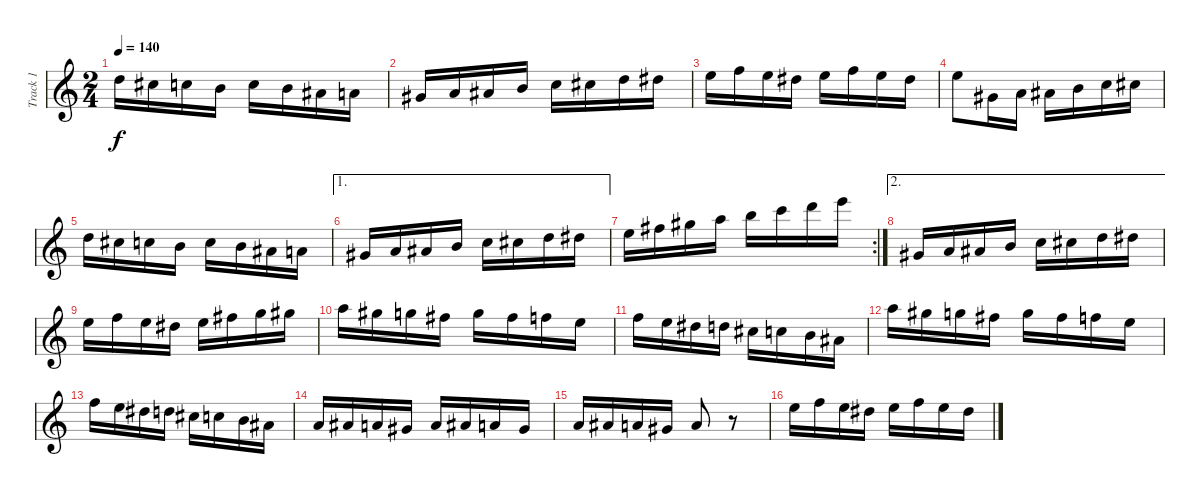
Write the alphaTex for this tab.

\track ("Track 1" "Track 1") {mute instrument banjo}
\staff {score}
\tuning (D4 B3 G3 D3 G4) {hide}
\displaytranspose 12
\ts (2 4)
\tempo 140
\clef g2
\ks c
12.4.16{dy f} 11.4.16 10.4.16 9.4.16 10.4.16 9.4.16 8.4.16 7.4.16 |
6.4.16 7.4.16 8.4.16 9.4.16 5.3.16 6.3.16 7.3.16 8.3.16 |
9.3.16 10.3.16 9.3.16 8.3.16 9.3.16 10.3.16 9.3.16 8.3.16 |
9.3.8 6.4.16 7.4.16 8.4.16 9.4.16 10.4.16 11.4.16 |
12.4.16 11.4.16 10.4.16 9.4.16 10.4.16 9.4.16 8.4.16 7.4.16 |
\ae 1
6.4.16 7.4.16 8.4.16 9.4.16 10.4.16 11.4.16 12.4.16 13.4.16 |
\rc 2
9.3.16 11.3.16 9.2.16 10.2.16 12.2.16 13.2.16 12.1.16 14.1.16 |
\ae 2
6.4.16 7.4.16 8.4.16 9.4.16 5.3.16 6.3.16 7.3.16 8.3.16 |
9.3.16 10.3.16 9.3.16 8.3.16 9.3.16 7.2.16 0.5.16 9.2.16 |
7.1.16 9.2.16 0.5.16 7.2.16 0.5.16 7.2.16 10.3.16 9.3.16 |
10.3.16 9.3.16 8.3.16 7.3.16 6.3.16 5.3.16 4.3.16 3.3.16 |
7.1.16 6.1.16 5.1.16 4.1.16 5.1.16 4.1.16 3.1.16 2.1.16 |
3.1.16 2.1.16 1.1.16 0.1.16 2.2.16 1.2.16 0.2.16 3.3.16 |
2.3.16 3.3.16 2.3.16 1.3.16 2.3.16 3.3.16 2.3.16 1.3.16 |
2.3.16 3.3.16 2.3.16 1.3.16 2.3.8 r.8 |
5.2.16 6.2.16 5.2.16 4.2.16 5.2.16 6.2.16 5.2.16 4.2.16
